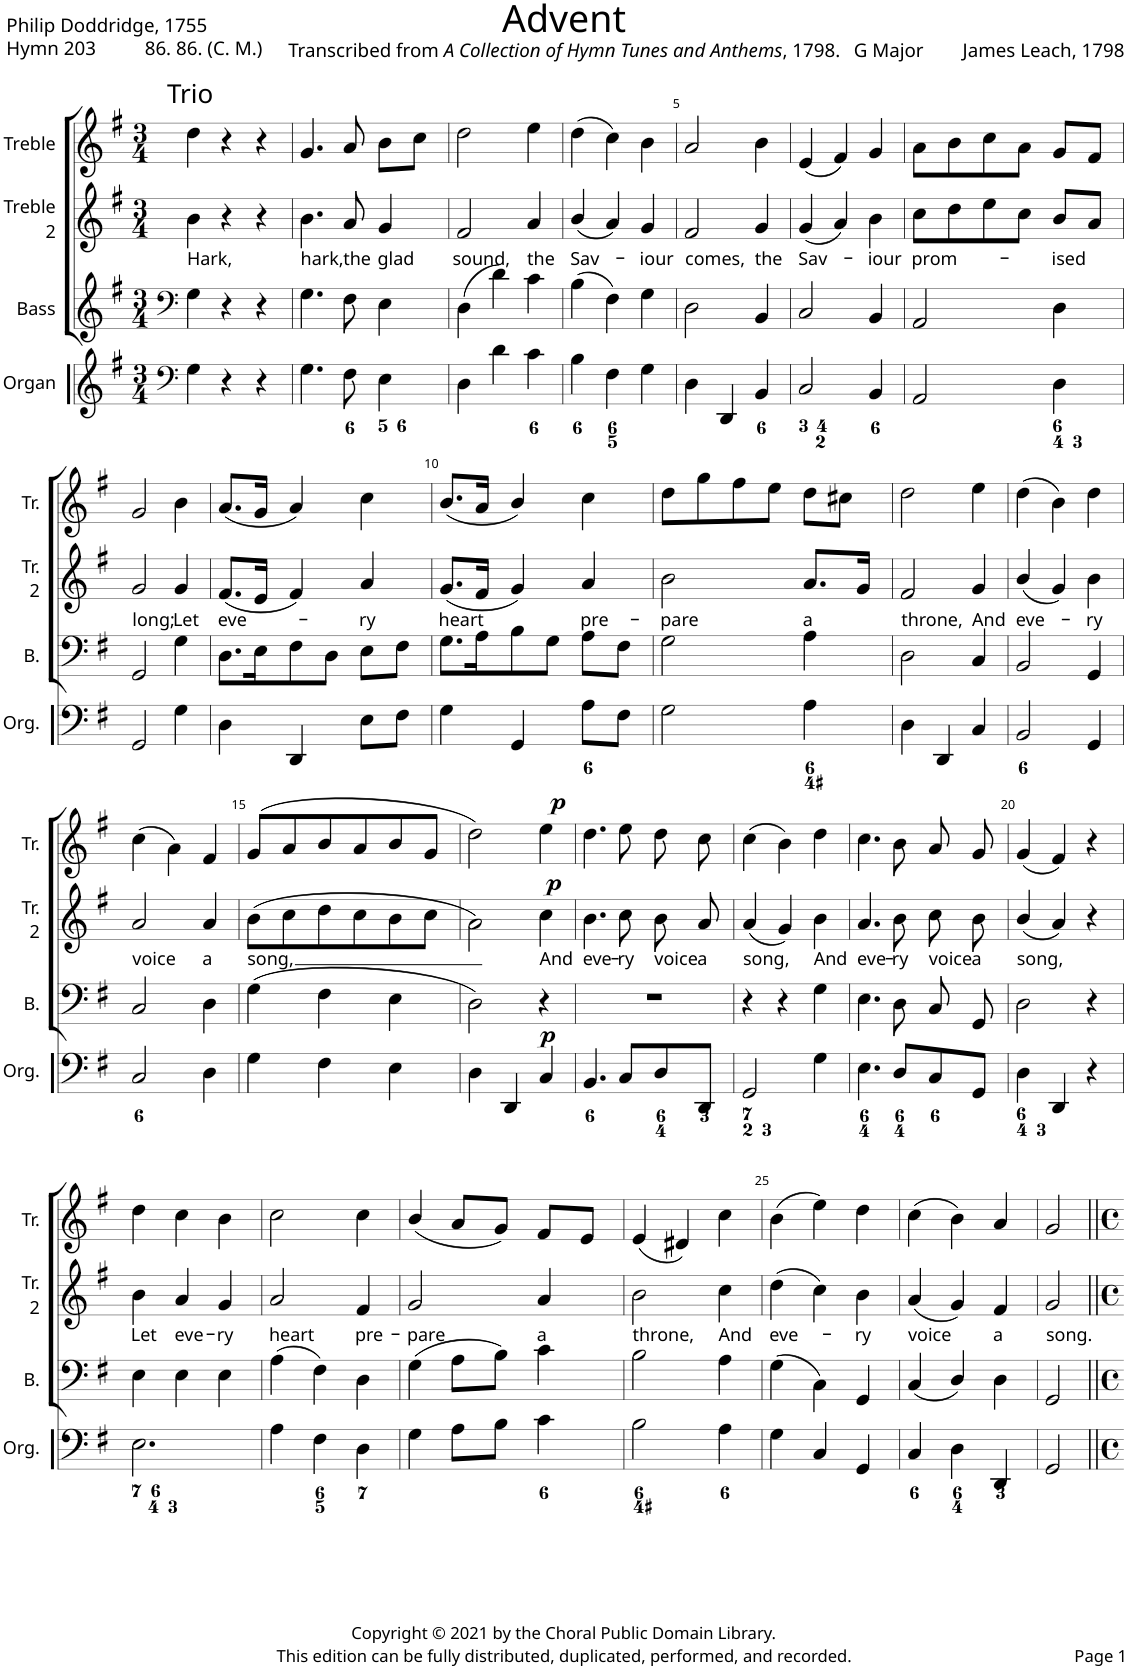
**kern	**dynam	**kern	**kern	**text	**dynam	**kern	**dynam
*part4	*part4	*part3	*part2	*part2	*part2	*part1	*part1
*staff4	*staff4	*staff3	*staff2	*staff2	*staff2	*staff1	*staff1
*I"Organ	*	*I"Bass	*I"Treble 2	*	*	*I"Treble	*
*I'Org.	*	*I'B.	*I'Tr. 2	*	*	*I'Tr.	*
*clefF4	*	*clefF4	*clefG2	*	*	*clefG2	*
*k[f#]	*	*k[f#]	*k[f#]	*	*	*k[f#]	*
*M3/4	*	*M3/4	*M3/4	*	*	*M3/4	*
=1	=1	=1	=1	=1	=1	=1	=1
!	!	!	!	!	!	!LO:TX:a:t=Trio	!
!	!	!	!	!LO:LY:b	!	!	!
4G\	.	4G\	4b\	Hark,	.	4dd\	.
4r	.	4r	4r	.	.	4r	.
4r	.	4r	4r	.	.	4r	.
=2	=2	=2	=2	=2	=2	=2	=2
!	!	!	!	!LO:LY:b	!	!	!
4.G\	.	4.G\	4.b\	hark,	.	4.g/	.
!	!	!	!	!LO:LY:b	!	!	!
8F#\	.	8F#\	8a/	the	.	8a/	.
!	!	!	!	!LO:LY:b	!	!	!
4E\	.	4E\	4g/	glad	.	8b\L	.
.	.	.	.	.	.	8cc\J	.
=3	=3	=3	=3	=3	=3	=3	=3
!	!	!	!	!LO:LY:b	!	!	!
4D\	.	(4D\	2f#/	sound,	.	2dd\	.
4d\	.	4d\)	.	.	.	.	.
!	!	!	!	!LO:LY:b	!	!	!
4c\	.	4c\	4a/	the	.	4ee\	.
=4	=4	=4	=4	=4	=4	=4	=4
!	!	!	!	!LO:LY:b	!	!	!
4B\	.	(4B\	(4b/	Sav-	.	(4dd\	.
4F#\	.	4F#\)	4a/)	.	.	4cc\)	.
!	!	!	!	!LO:LY:b	!	!	!
4G\	.	4G\	4g/	-iour	.	4b\	.
=5	=5	=5	=5	=5	=5	=5	=5
!	!	!	!	!LO:LY:b	!	!	!
4D\	.	2D\	2f#/	comes,	.	2a/	.
4DD/	.	.	.	.	.	.	.
!	!	!	!	!LO:LY:b	!	!	!
4BB/	.	4BB/	4g/	the	.	4b\	.
=6	=6	=6	=6	=6	=6	=6	=6
!	!	!	!	!LO:LY:b	!	!	!
2C/	.	2C/	(4g/	Sav-	.	(4e/	.
.	.	.	4a/)	.	.	4f#/)	.
!	!	!	!	!LO:LY:b	!	!	!
4BB/	.	4BB/	4b\	-iour	.	4g/	.
=7	=7	=7	=7	=7	=7	=7	=7
!	!	!	!	!LO:LY:b	!	!	!
2AA/	.	2AA/	8cc\L	prom-	.	8a\L	.
.	.	.	8dd\	.	.	8b\	.
.	.	.	8ee\	.	.	8cc\	.
.	.	.	8cc\J	.	.	8a\J	.
!	!	!	!	!LO:LY:b	!	!	!
4D\	.	4D\	8b/L	-ised	.	8g/L	.
.	.	.	8a/J	.	.	8f#/J	.
!!LO:LB:g=z
=8	=8	=8	=8	=8	=8	=8	=8
!	!	!	!	!LO:LY:b	!	!	!
2GG/	.	2GG/	2g/	long;	.	2g/	.
!	!	!	!	!LO:LY:b	!	!	!
4G\	.	4G\	4g/	Let	.	4b\	.
=9	=9	=9	=9	=9	=9	=9	=9
!	!	!	!	!LO:LY:b	!	!	!
4D\	.	8.D\L	(8.f#/L	eve-	.	(8.a/L	.
.	.	16E\K	16e/Jk	.	.	16g/Jk	.
4DD/	.	8F#\	4f#/)	.	.	4a/)	.
.	.	8D\J	.	.	.	.	.
!	!	!	!	!LO:LY:b	!	!	!
8E\L	.	8E\L	4a/	-ry	.	4cc\	.
8F#\J	.	8F#\J	.	.	.	.	.
=10	=10	=10	=10	=10	=10	=10	=10
!	!	!	!	!LO:LY:b	!	!	!
4G\	.	8.G\L	(8.g/L	heart	.	(8.b/L	.
.	.	16A\K	16f#/Jk	.	.	16a/Jk	.
4GG/	.	8B\	4g/)	.	.	4b/)	.
.	.	8G\J	.	.	.	.	.
!	!	!	!	!LO:LY:b	!	!	!
8A\L	.	8A\L	4a/	pre-	.	4cc\	.
8F#\J	.	8F#\J	.	.	.	.	.
=11	=11	=11	=11	=11	=11	=11	=11
!	!	!	!	!LO:LY:b	!	!	!
2G\	.	2G\	2b\	-pare	.	8dd\L	.
.	.	.	.	.	.	8gg\	.
.	.	.	.	.	.	8ff#\	.
.	.	.	.	.	.	8ee\J	.
!	!	!	!	!LO:LY:b	!	!	!
4A\	.	4A\	8.a/L	a	.	8dd\L	.
.	.	.	.	.	.	8cc#X\J	.
.	.	.	16g/Jk	.	.	.	.
=12	=12	=12	=12	=12	=12	=12	=12
!	!	!	!	!LO:LY:b	!	!	!
4D\	.	2D\	2f#/	throne,	.	2dd\	.
4DD/	.	.	.	.	.	.	.
!	!	!	!	!LO:LY:b	!	!	!
4C/	.	4C/	4g/	And	.	4ee\	.
=13	=13	=13	=13	=13	=13	=13	=13
!	!	!	!	!LO:LY:b	!	!	!
2BB/	.	2BB/	(4b/	eve-	.	(4dd\	.
.	.	.	4g/)	.	.	4b\)	.
!	!	!	!	!LO:LY:b	!	!	!
4GG/	.	4GG/	4b\	-ry	.	4dd\	.
!!LO:LB:g=z
=14	=14	=14	=14	=14	=14	=14	=14
!	!	!	!	!LO:LY:b	!	!	!
2C/	.	2C/	2a/	voice	.	(4cc\	.
.	.	.	.	.	.	4a\)	.
!	!	!	!	!LO:LY:b	!	!	!
4D\	.	4D\	4a/	a	.	4f#/	.
=15	=15	=15	=15	=15	=15	=15	=15
!	!	!	!	!LO:LY:b	!	!	!
4G\	.	(4G\	(8b\L	song,	.	(8g/L	.
.	.	.	8cc\	.	.	8a/	.
4F#\	.	4F#\	8dd\	.	.	8b/	.
.	.	.	8cc\	.	.	8a/	.
4E\	.	4E\	8b\	.	.	8b/	.
.	.	.	8cc\J	.	.	8g/J	.
=16	=16	=16	=16	=16	=16	=16	=16
4D\	.	2D\)	2a\)	.	.	2dd\)	.
4DD/	.	.	.	.	.	.	.
!	!LO:DY:a	!	!	!LO:LY:b	!LO:DY:a	!	!LO:DY:a
4C/	p	4r	4cc\	And	p	4ee\	p
=17	=17	=17	=17	=17	=17	=17	=17
!	!	!	!	!LO:LY:b	!	!	!
4.BB/	.	2.r	4.b\	eve-	.	4.dd\	.
!	!	!	!	!LO:LY:b	!	!	!
8C/L	.	.	8cc\	-ry	.	8ee\	.
!	!	!	!	!LO:LY:b	!	!	!
8D/	.	.	8b\	voice	.	8dd\	.
!	!	!	!	!LO:LY:b	!	!	!
8DD/J	.	.	8a/	a	.	8cc\	.
=18	=18	=18	=18	=18	=18	=18	=18
!	!	!	!	!LO:LY:b	!	!	!
2GG/	.	4r	(4a/	song,	.	(4cc\	.
.	.	4r	4g/)	.	.	4b\)	.
!	!	!	!	!LO:LY:b	!	!	!
4G\	.	4G\	4b\	And	.	4dd\	.
=19	=19	=19	=19	=19	=19	=19	=19
!	!	!	!	!LO:LY:b	!	!	!
4.E\	.	4.E\	4.a/	eve-	.	4.cc\	.
!	!	!	!	!LO:LY:b	!	!	!
8D/L	.	8D\	8b\	-ry	.	8b\	.
!	!	!	!	!LO:LY:b	!	!	!
8C/	.	8C/	8cc\	voice	.	8a/	.
!	!	!	!	!LO:LY:b	!	!	!
8GG/J	.	8GG/	8b\	a	.	8g/	.
=20	=20	=20	=20	=20	=20	=20	=20
!	!	!	!	!LO:LY:b	!	!	!
4D\	.	2D\	(4b/	song,	.	(4g/	.
4DD/	.	.	4a/)	.	.	4f#/)	.
4r	.	4r	4r	.	.	4r	.
!!LO:LB:g=z
=21	=21	=21	=21	=21	=21	=21	=21
!	!	!	!	!LO:LY:b	!	!	!
2.E\	.	4E\	4b\	Let	.	4dd\	.
!	!	!	!	!LO:LY:b	!	!	!
.	.	4E\	4a/	eve-	.	4cc\	.
!	!	!	!	!LO:LY:b	!	!	!
.	.	4E\	4g/	-ry	.	4b\	.
=22	=22	=22	=22	=22	=22	=22	=22
!	!	!	!	!LO:LY:b	!	!	!
4A\	.	(4A\	2a/	heart	.	2cc\	.
4F#\	.	4F#\)	.	.	.	.	.
!	!	!	!	!LO:LY:b	!	!	!
4D\	.	4D\	4f#/	pre-	.	4cc\	.
=23	=23	=23	=23	=23	=23	=23	=23
!	!	!	!	!LO:LY:b	!	!	!
4G\	.	(4G\	2g/	-pare	.	(4b/	.
8A\L	.	8A\L	.	.	.	8a/L	.
8B\J	.	8B\J)	.	.	.	8g/J)	.
!	!	!	!	!LO:LY:b	!	!	!
4c\	.	4c\	4a/	a	.	8f#/L	.
.	.	.	.	.	.	8e/J	.
=24	=24	=24	=24	=24	=24	=24	=24
!	!	!	!	!LO:LY:b	!	!	!
2B\	.	2B\	2b\	throne,	.	(4e/	.
.	.	.	.	.	.	4d#X/)	.
!	!	!	!	!LO:LY:b	!	!	!
4A\	.	4A\	4cc\	And	.	4cc\	.
=25	=25	=25	=25	=25	=25	=25	=25
!	!	!	!	!LO:LY:b	!	!	!
4G\	.	(4G\	(4dd\	eve-	.	(4b\	.
4C/	.	4C\)	4cc\)	.	.	4ee\)	.
!	!	!	!	!LO:LY:b	!	!	!
4GG/	.	4GG/	4b\	-ry	.	4dd\	.
=26	=26	=26	=26	=26	=26	=26	=26
!	!	!	!	!LO:LY:b	!	!	!
4C/	.	(4C/	(4a/	voice	.	(4cc\	.
4D\	.	4D/)	4g/)	.	.	4b\)	.
!	!	!	!	!LO:LY:b	!	!	!
4DD/	.	4D\	4f#/	a	.	4a/	.
=27	=27	=27	=27	=27	=27	=27	=27
!	!	!	!	!LO:LY:b	!	!	!
2GG/	.	2GG/	2g/	song.	.	2g/	.
=||	=||	=||	=||	=||	=||	=||	=||
*-	*-	*-	*-	*-	*-	*-	*-
